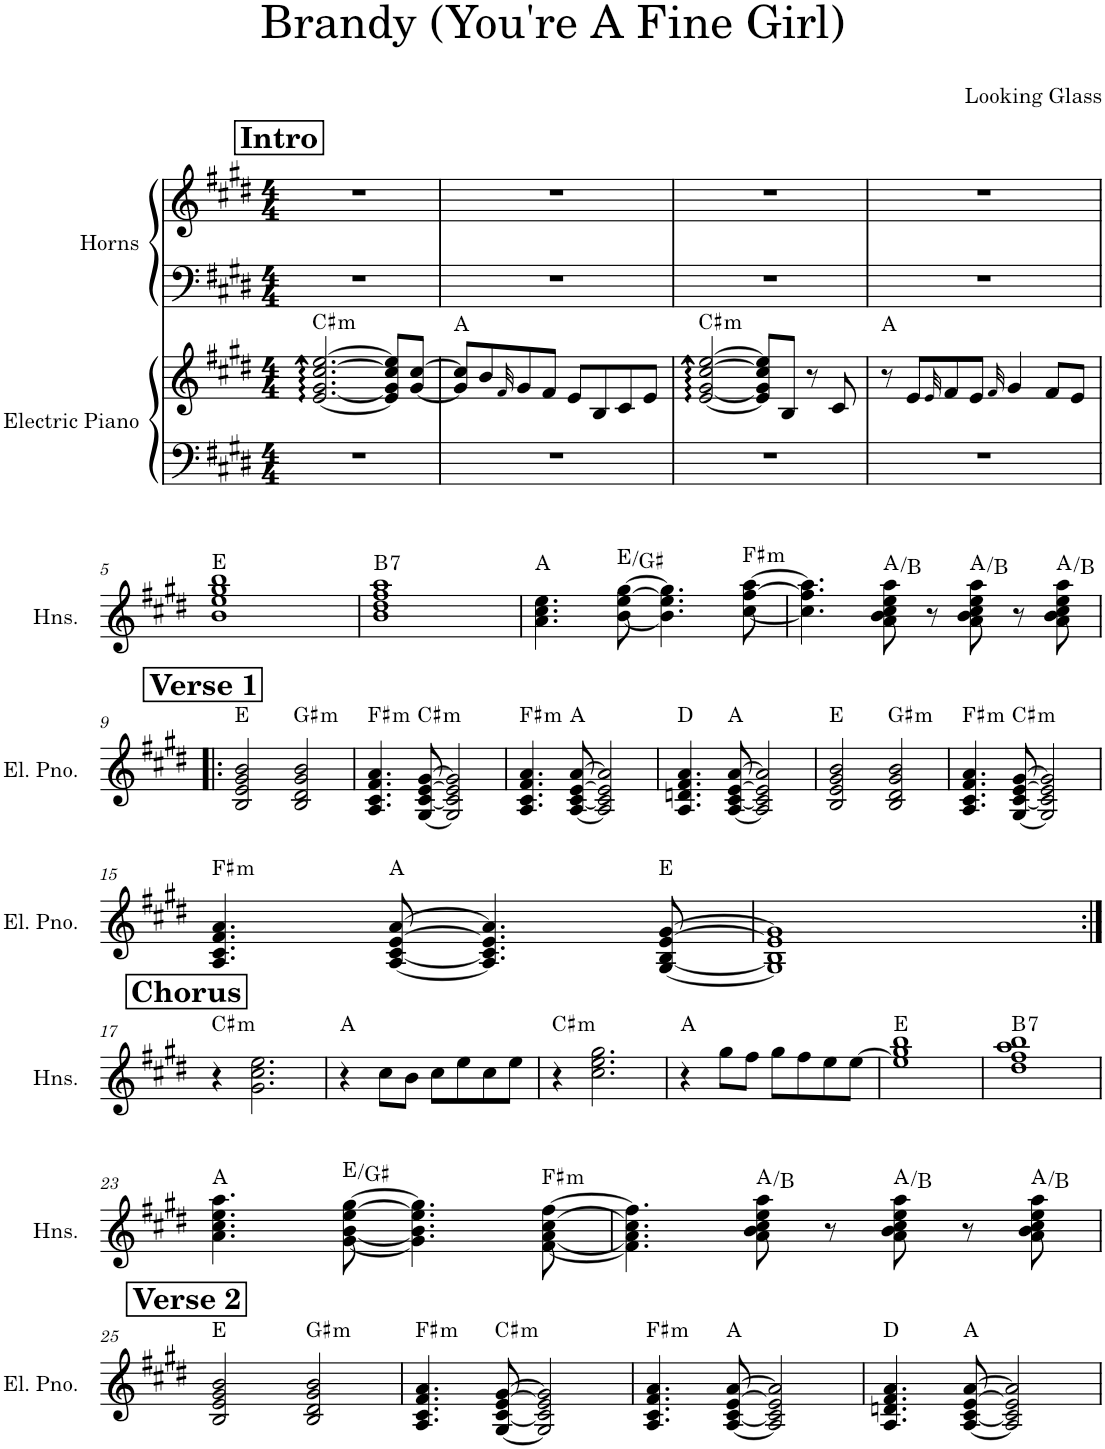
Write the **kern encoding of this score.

**kern	**kern	**harte	**kern	**kern	**harte
*part2	*part2	*part2	*part1	*part1	*part1
*staff4	*staff3	*	*staff2	*staff1	*
*I"Electric Piano	*	*	*I"Horns	*	*
*I'El. Pno.	*	*	*I'Hns.	*	*
*clefF4	*clefG2	*	*clefF4	*clefG2	*
*	*	*	*Trd1c2	*Trd1c2	*
*k[f#c#g#d#]	*k[f#c#g#d#]	*	*k[f#c#g#d#]	*k[f#c#g#d#]	*
*M4/4	*M4/4	*	*M4/4	*M4/4	*
!!LO:REH:place=s1:a:B:cj:fs=14:t=Intro
=1	=1	=1	=1	=1	=1
!	!	!LO:H:kt=m	!	!	!
1r	[2.e/:: [2.g#/:: [2.cc#/:: [2.ee/::	C#:min	1r	1r	.
.	8e/] 8g#/] 8cc#/] 8ee/]L	.	.	.	.
.	[8g#/ [8cc#/J	.	.	.	.
=2	=2	=2	=2	=2	=2
1r	8g#/] 8cc#/]L	A:maj	1r	1r	.
.	8b/	.	.	.	.
.	32qf#/	.	.	.	.
.	8g#/	.	.	.	.
.	8f#/J	.	.	.	.
.	8e/L	.	.	.	.
.	8B/	.	.	.	.
.	8c#/	.	.	.	.
.	8e/J	.	.	.	.
=3	=3	=3	=3	=3	=3
!	!	!LO:H:kt=m	!	!	!
1r	[2e/:: [2g#/:: [2cc#/:: [2ee/::	C#:min	1r	1r	.
.	8e/] 8g#/] 8cc#/] 8ee/]L	.	.	.	.
.	8B/J	.	.	.	.
.	8r	.	.	.	.
.	8c#/	.	.	.	.
=4	=4	=4	=4	=4	=4
1r	8r	A:maj	1r	1r	.
.	8e/L	.	.	.	.
.	32qe/	.	.	.	.
.	8f#/	.	.	.	.
.	8e/J	.	.	.	.
.	32qf#/	.	.	.	.
.	4g#/	.	.	.	.
.	8f#/L	.	.	.	.
.	8e/J	.	.	.	.
!!LO:LB:g=z
=5	=5	=5	=5	=5	=5
1r	1r	.	1r	1b 1ee 1gg# 1bb	E:maj
=6	=6	=6	=6	=6	=6
!	!	!	!	!	!LO:H:kt=7
1r	1r	.	1r	1b 1dd# 1ff# 1aa	B:7
=7	=7	=7	=7	=7	=7
1r	1r	.	1r	4.a\ 4.cc#\ 4.ee\	A:maj
.	.	.	.	[8b\ [8ee\ [8gg#\	E:maj/3
.	.	.	.	4.b\] 4.ee\] 4.gg#\]	.
!	!	!	!	!	!LO:H:kt=m
.	.	.	.	[8cc#\ [8ff#\ [8aa\	F#:min
=8	=8	=8	=8	=8	=8
1r	1r	.	1r	4.cc#\] 4.ff#\] 4.aa\]	.
.	.	.	.	8a\ 8b\ 8cc#\ 8ee\ 8aa\	A:maj/2
.	.	.	.	8r	.
.	.	.	.	8a\ 8b\ 8cc#\ 8ee\ 8aa\	A:maj/2
.	.	.	.	8r	.
.	.	.	.	8a\ 8b\ 8cc#\ 8ee\ 8aa\	A:maj/2
!!LO:LB:g=z
!!LO:REH:place=s1:a:B:cj:fs=14:t=Verse 1
=9!|:	=9!|:	=9!|:	=9!|:	=9!|:	=9!|:
1r	2B/ 2e/ 2g#/ 2b/	E:maj	1r	1r	.
!	!	!LO:H:kt=m	!	!	!
.	2B/ 2d#/ 2g#/ 2b/	G#:min	.	.	.
=10	=10	=10	=10	=10	=10
!	!	!LO:H:kt=m	!	!	!
1r	4.A/ 4.c#/ 4.f#/ 4.a/	F#:min	1r	1r	.
!	!	!LO:H:kt=m	!	!	!
.	[8G#/ [8c#/ [8e/ [8g#/	C#:min	.	.	.
.	2G#/] 2c#/] 2e/] 2g#/]	.	.	.	.
=11	=11	=11	=11	=11	=11
!	!	!LO:H:kt=m	!	!	!
1r	4.A/ 4.c#/ 4.f#/ 4.a/	F#:min	1r	1r	.
.	[8A/ [8c#/ [8e/ [8a/	A:maj	.	.	.
.	2A/] 2c#/] 2e/] 2a/]	.	.	.	.
=12	=12	=12	=12	=12	=12
1r	4.A/ 4.dn/ 4.f#/ 4.a/	D:maj	1r	1r	.
.	[8A/ [8c#/ [8e/ [8a/	A:maj	.	.	.
.	2A/] 2c#/] 2e/] 2a/]	.	.	.	.
=13	=13	=13	=13	=13	=13
1r	2B/ 2e/ 2g#/ 2b/	E:maj	1r	1r	.
!	!	!LO:H:kt=m	!	!	!
.	2B/ 2d#/ 2g#/ 2b/	G#:min	.	.	.
=14	=14	=14	=14	=14	=14
!	!	!LO:H:kt=m	!	!	!
1r	4.A/ 4.c#/ 4.f#/ 4.a/	F#:min	1r	1r	.
!	!	!LO:H:kt=m	!	!	!
.	[8G#/ [8c#/ [8e/ [8g#/	C#:min	.	.	.
.	2G#/] 2c#/] 2e/] 2g#/]	.	.	.	.
!!LO:LB:g=z
=15	=15	=15	=15	=15	=15
!	!	!LO:H:kt=m	!	!	!
1r	4.A/ 4.c#/ 4.f#/ 4.a/	F#:min	1r	1r	.
.	[8A/ [8c#/ [8e/ [8a/	A:maj	.	.	.
.	4.A/] 4.c#/] 4.e/] 4.a/]	.	.	.	.
.	[8G#/ [8B/ [8e/ [8g#/	E:maj	.	.	.
=16	=16	=16	=16	=16	=16
1r	1G#] 1B] 1e] 1g#]	.	1r	1r	.
!!LO:LB:g=z
!!LO:REH:place=s1:a:B:cj:fs=14:t=Chorus
=17:|!	=17:|!	=17:|!	=17:|!	=17:|!	=17:|!
!	!	!	!	!	!LO:H:kt=m
1r	1r	.	1r	4r	C#:min
.	.	.	.	2.g#\ 2.cc#\ 2.ee\	.
=18	=18	=18	=18	=18	=18
1r	1r	.	1r	4r	A:maj
.	.	.	.	8cc#\L	.
.	.	.	.	8b\J	.
.	.	.	.	8cc#\L	.
.	.	.	.	8ee\	.
.	.	.	.	8cc#\	.
.	.	.	.	8ee\J	.
=19	=19	=19	=19	=19	=19
!	!	!	!	!	!LO:H:kt=m
1r	1r	.	1r	4r	C#:min
.	.	.	.	2.cc#\ 2.ee\ 2.gg#\	.
=20	=20	=20	=20	=20	=20
1r	1r	.	1r	4r	A:maj
.	.	.	.	8gg#\L	.
.	.	.	.	8ff#\J	.
.	.	.	.	8gg#\L	.
.	.	.	.	8ff#\	.
.	.	.	.	8ee\	.
.	.	.	.	[8ee\J	.
=21	=21	=21	=21	=21	=21
1r	1r	.	1r	1ee] 1gg# 1bb	E:maj
=22	=22	=22	=22	=22	=22
!	!	!	!	!	!LO:H:kt=7
1r	1r	.	1r	1dd# 1ff# 1aa 1bb	B:7
!!LO:LB:g=z
=23	=23	=23	=23	=23	=23
1r	1r	.	1r	4.a\ 4.cc#\ 4.ee\ 4.aa\	A:maj
.	.	.	.	[8g#\ [8b\ [8ee\ [8gg#\	E:maj/3
.	.	.	.	4.g#\] 4.b\] 4.ee\] 4.gg#\]	.
!	!	!	!	!	!LO:H:kt=m
.	.	.	.	[8f#\ [8a\ [8cc#\ [8ff#\	F#:min
=24	=24	=24	=24	=24	=24
1r	1r	.	1r	4.f#\] 4.a\] 4.cc#\] 4.ff#\]	.
.	.	.	.	8a\ 8b\ 8cc#\ 8ee\ 8aa\	A:maj/2
.	.	.	.	8r	.
.	.	.	.	8a\ 8b\ 8cc#\ 8ee\ 8aa\	A:maj/2
.	.	.	.	8r	.
.	.	.	.	8a\ 8b\ 8cc#\ 8ee\ 8aa\	A:maj/2
!!LO:LB:g=z
!!LO:REH:place=s1:a:B:cj:fs=14:t=Verse 2
=25	=25	=25	=25	=25	=25
1r	2B/ 2e/ 2g#/ 2b/	E:maj	1r	1r	.
!	!	!LO:H:kt=m	!	!	!
.	2B/ 2d#/ 2g#/ 2b/	G#:min	.	.	.
=26	=26	=26	=26	=26	=26
!	!	!LO:H:kt=m	!	!	!
1r	4.A/ 4.c#/ 4.f#/ 4.a/	F#:min	1r	1r	.
!	!	!LO:H:kt=m	!	!	!
.	[8G#/ [8c#/ [8e/ [8g#/	C#:min	.	.	.
.	2G#/] 2c#/] 2e/] 2g#/]	.	.	.	.
=27	=27	=27	=27	=27	=27
!	!	!LO:H:kt=m	!	!	!
1r	4.A/ 4.c#/ 4.f#/ 4.a/	F#:min	1r	1r	.
.	[8A/ [8c#/ [8e/ [8a/	A:maj	.	.	.
.	2A/] 2c#/] 2e/] 2a/]	.	.	.	.
=28	=28	=28	=28	=28	=28
1r	4.A/ 4.dn/ 4.f#/ 4.a/	D:maj	1r	1r	.
.	[8A/ [8c#/ [8e/ [8a/	A:maj	.	.	.
.	2A/] 2c#/] 2e/] 2a/]	.	.	.	.
=	=	=	=	=	=
*-	*-	*-	*-	*-	*-
